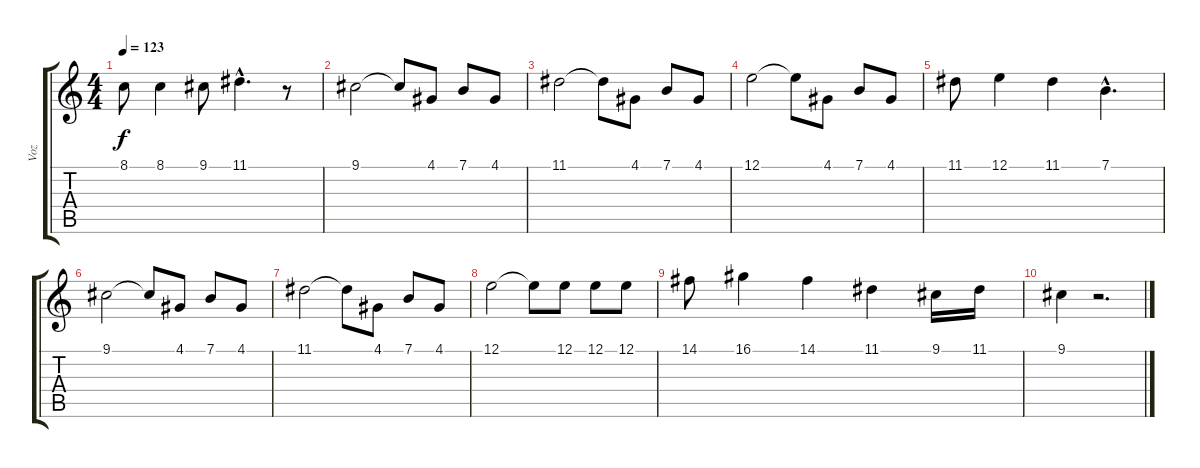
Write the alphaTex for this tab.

\track ("Voz" "Voz") {instrument cello}
\staff {score tabs}
\tuning (E4 B3 G3 D3 A2 E2) {hide}
\ts (4 4)
\tempo 123
\clef g2
\ks c
8.1{t}.8{dy f} 8.1.4 9.1.8 11.1{hac}.4{d} r.8 |
9.1.2 9.1{t}.8 4.1.8 7.1.8 4.1.8 |
11.1.2 11.1{t}.8 4.1.8 7.1.8 4.1.8 |
12.1.2 12.1{t}.8 4.1.8 7.1.8 4.1.8 |
11.1.8 12.1.4 11.1.4 7.1{hac}.4{d} |
9.1.2 9.1{t}.8 4.1.8 7.1.8 4.1.8 |
11.1.2 11.1{t}.8 4.1.8 7.1.8 4.1.8 |
12.1.2 12.1{t}.8 12.1.8 12.1.8 12.1.8 |
14.1.8 16.1.4 14.1.4 11.1.4 9.1.16 11.1.16 |
9.1.4 r.2{d}
